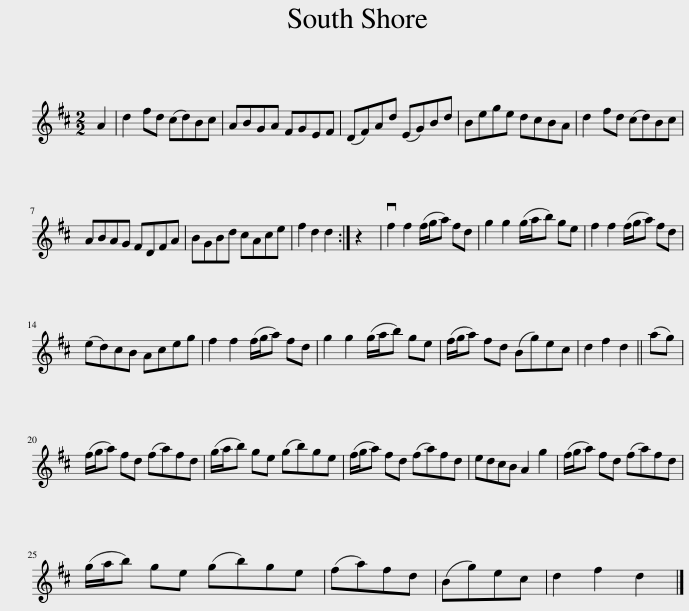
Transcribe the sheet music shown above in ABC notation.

X:1
L:1/8
M:2/2
I:linebreak $
K:D
V:1 treble
V:1
 A2 | d2 fd (cd)Bc | ABGA FGEF | (DF)Ad (EG)Bd | Bege dcBA | %5
 d2 fd (cd)Bc |$ ABAG FDFA | BGBd cAce | f2 d2 d2 :| z2 | %10
 vf2 f2 (f/g/a) fd | g2 g2 (g/a/b) ge | f2 f2 (f/g/a) fd |$ (ed)cB Aceg | f2 f2 (f/g/a) fd | %15
 g2 g2 (g/a/b) ge | (f/g/a) fd (Bg)ec | d2 f2 d2 || (ag) |$ (f/g/a) fd (fa)fd | %20
 (g/a/b) ge (gb)ge | (f/g/a) fd (fa)fd | edcB A2 g2 | (f/g/a) fd (fa)fd |$ (g/a/b) ge (gb)ge | %25
 (fa)fd | (Bg)ec | d2 f2 d2 |] %28
